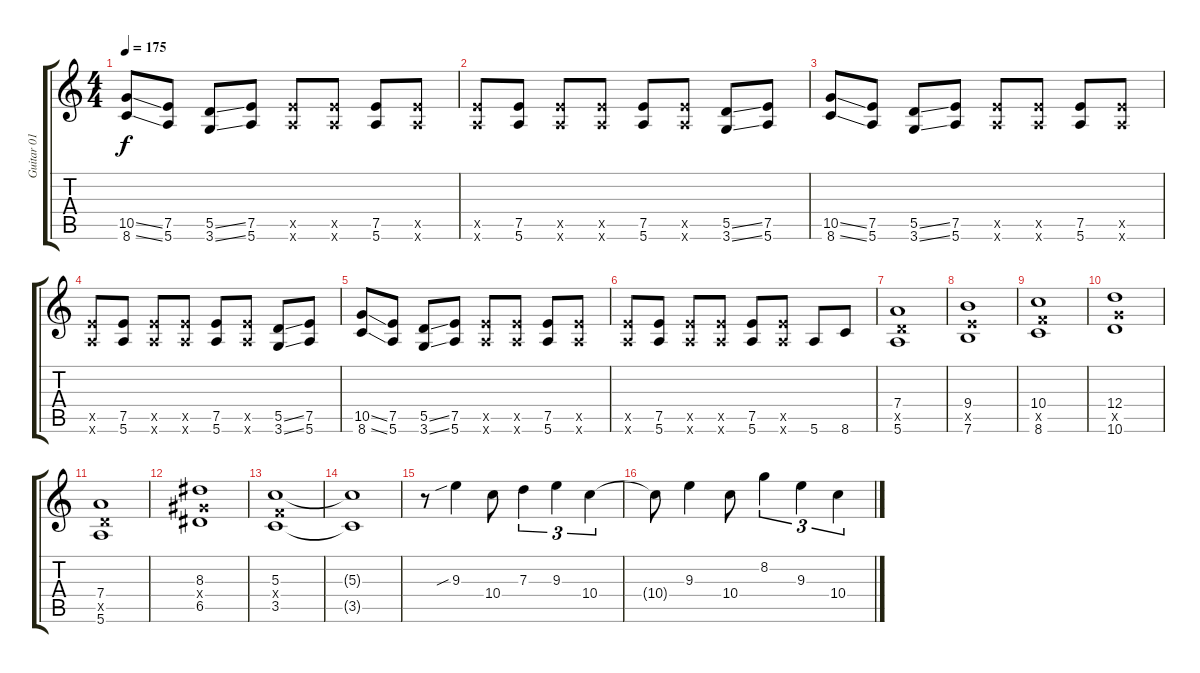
\track ("Guitar 01" "Guitar 01") {instrument distortionguitar}
\staff {score tabs}
\tuning (E4 B3 G3 D3 A2 E2) {hide}
\ts (4 4)
\tempo 175
\clef g2
\ks c
(10.5{ss} 8.6{ss}).8{dy f} (7.5 5.6).8 (5.5{ss} 3.6{ss}).8 (7.5 5.6).8 (7.5{x} 5.6{x}).8 (7.5{x} 5.6{x}).8 (7.5 5.6).8 (7.5{x} 5.6{x}).8 |
(7.5{x} 5.6{x}).8 (7.5 5.6).8 (7.5{x} 5.6{x}).8 (7.5{x} 5.6{x}).8 (7.5 5.6).8 (7.5{x} 5.6{x}).8 (5.5{ss} 3.6{ss}).8 (7.5 5.6).8 |
(10.5{ss} 8.6{ss}).8 (7.5 5.6).8 (5.5{ss} 3.6{ss}).8 (7.5 5.6).8 (7.5{x} 5.6{x}).8 (7.5{x} 5.6{x}).8 (7.5 5.6).8 (7.5{x} 5.6{x}).8 |
(7.5{x} 5.6{x}).8 (7.5 5.6).8 (7.5{x} 5.6{x}).8 (7.5{x} 5.6{x}).8 (7.5 5.6).8 (7.5{x} 5.6{x}).8 (5.5{ss} 3.6{ss}).8 (7.5 5.6).8 |
(10.5{ss} 8.6{ss}).8 (7.5 5.6).8 (5.5{ss} 3.6{ss}).8 (7.5 5.6).8 (7.5{x} 5.6{x}).8 (7.5{x} 5.6{x}).8 (7.5 5.6).8 (7.5{x} 5.6{x}).8 |
(7.5{x} 5.6{x}).8 (7.5 5.6).8 (7.5{x} 5.6{x}).8 (7.5{x} 5.6{x}).8 (7.5 5.6).8 (7.5{x} 5.6{x}).8 5.6.8 8.6.8 |
(7.4 5.5{x} 5.6).1 |
(9.4 7.5{x} 7.6).1 |
(10.4 8.5{x} 8.6).1 |
(12.4 10.5{x} 10.6).1 |
(7.4 5.5{x} 5.6).1 |
(8.3 6.4{x} 6.5).1 |
(5.3 3.4{x} 3.5).1 |
(5.3{t} 3.5{t}).1 |
r.8 9.3{sib}.4 10.4.8 7.3.4{tu (3 2)} 9.3.4{tu (3 2)} 10.4.4{tu (3 2)} |
10.4{t}.8 9.3.4 10.4.8 8.2.4{tu (3 2)} 9.3.4{tu (3 2)} 10.4.4{tu (3 2)}
